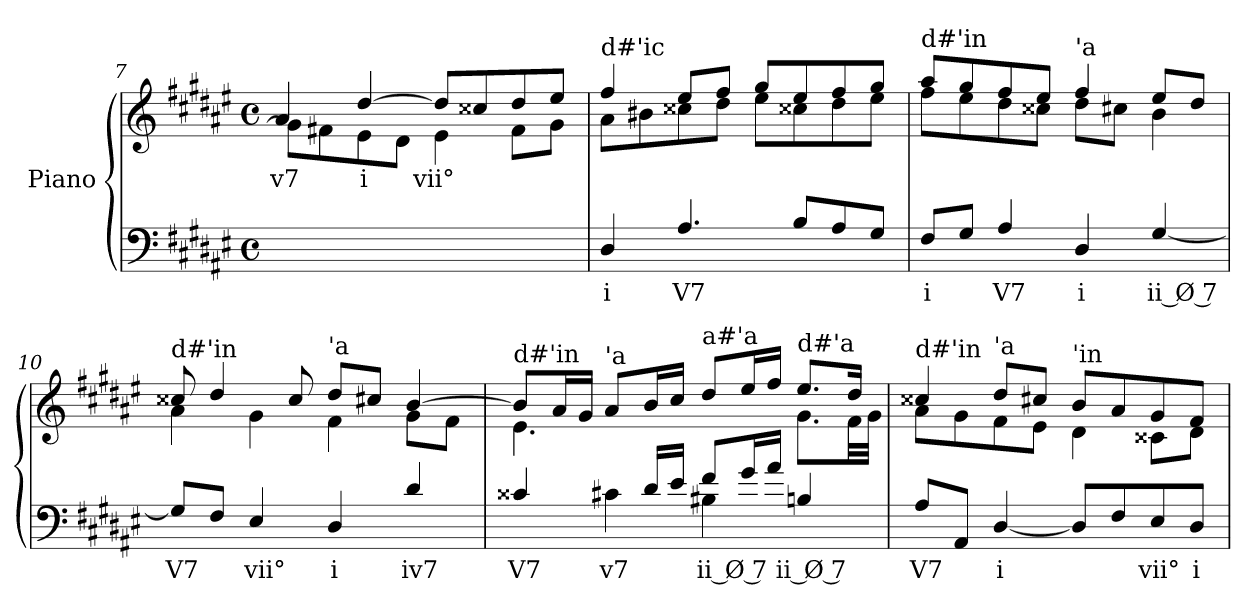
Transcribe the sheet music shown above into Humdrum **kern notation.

**kern	**text	**kern	**text
*part1	*part1	*part1	*part1
*staff2	*staff2	*staff1	*staff1
*I"Piano	*	*	*
*clefF4	*	*clefG2	*
*k[f#c#g#d#a#e#]	*	*k[f#c#g#d#a#e#]	*
*M4/4	*	*M4/4	*
*met(c)	*	*met(c)	*
=7	=7	=7	=7
!	!	!LO:TX:a:t=d#'in	!
!	!	!	!LO:LY:b
*	*	*^	*
1ryy	.	4a#i/	8g#j\L]	v7
.	.	.	8f#Xj\	.
!	!	!	!	!LO:LY:b
.	.	[4dd#i/	8e#j\	i
.	.	.	8d#j\J	.
!	!	!	!	!LO:LY:b
.	.	8dd#i/L]	4e#j\	vii°
.	.	8cc##Xi/	.	.
.	.	8dd#i/	8f#j\L	.
.	.	8ee#i/J	8g#j\J	.
=8	=8	=8	=8	=8
*^	*	*	*	*
!	!	!	!LO:TX:a:t=d#'ic	!	!
!	!	!LO:LY:b	!	!	!
1ryy	4D#Z/	i	4ff#i/	8a#j\L	.
.	.	.	.	8b#Xj\	.
!	!	!LO:LY:b	!	!	!
.	4.A#Z/	V7	8ee#i/L	8cc##Xj\	.
.	.	.	8ff#i/J	8dd#j\J	.
.	.	.	8gg#i/L	8ee#j\L	.
.	8BZ/L	.	8ee#i/	8cc##Xj\	.
.	8A#Z/	.	8ff#i/	8dd#j\	.
.	8G#Z/J	.	8gg#i/J	8ee#j\J	.
=9	=9	=9	=9	=9	=9
!	!	!	!LO:TX:a:t=d#'in	!	!
!	!	!LO:LY:b	!	!	!
1ryy	8F#Z/L	i	8aa#i/L	8ff#j\L	.
.	8G#Z/J	.	8gg#i/	8ee#j\	.
!	!	!LO:LY:b	!	!	!
.	4A#Z/	V7	8ff#i/	8dd#j\	.
.	.	.	8ee#i/J	8cc##Xj\J	.
!	!	!	!LO:TX:a:t='a	!	!
!	!	!LO:LY:b	!	!	!
.	4D#Z/	i	4ff#i/	8dd#j\L	.
.	.	.	.	8cc#Xj\J	.
!	!	!LO:LY:b	!	!	!
.	[4G#Z/	ii Ø 7	8ee#i/L	4bj\	.
.	.	.	8dd#i/J	.	.
!!LO:LB:g=z	!!
=10	=10	=10	=10	=10	=10
!	!	!	!LO:TX:a:t=d#'in	!	!
!	!	!LO:LY:b	!	!	!
1ryy	8G#Z/L]	V7	8cc##Xi/	4a#j\	.
.	8F#Z/J	.	4dd#i/	.	.
!	!	!LO:LY:b	!	!	!
.	4E#Z/	vii°	.	4g#j\	.
.	.	.	8cc##i/	.	.
!	!	!	!LO:TX:a:t='a	!	!
!	!	!LO:LY:b	!	!	!
.	4D#Z/	i	8dd#i/L	4f#j\	.
.	.	.	8cc#Xi/J	.	.
!	!	!LO:LY:b	!	!	!
.	4d#Z/	iv7	[4bi/	8g#j\L	.
.	.	.	.	8f#j\J	.
=11	=11	=11	=11	=11	=11
*	*^	*	*	*	*
!	!	!	!	!LO:TX:a:t=d#'in	!	!
!	!	!	!LO:LY:b	!	!	!
4.ryy	1ryy	4c##XZ/	V7	8bi/L]	4.e#j\	.
.	.	.	.	16a#i/L	.	.
.	.	.	.	16g#i/JJ	.	.
!	!	!	!	!LO:TX:a:t='a	!	!
!	!	!	!LO:LY:b	!	!	!
.	.	4c#XZ\	v7	8a#i/L	.	.
16d#j/LL	.	.	.	16bi/L	4.ryy	.
16e#j/JJ	.	.	.	16cc#i/JJ	.	.
!	!	!	!	!LO:TX:a:t=a#'a	!	!
!	!	!	!LO:LY:b	!	!	!
8f#j/L	.	4B#XZ\	ii Ø 7	8dd#i/L	.	.
16g#j/L	.	.	.	16ee#i/L	.	.
16a#j/JJ	.	.	.	16ff#i/JJ	.	.
!	!	!	!	!LO:TX:a:t=d#'a	!	!
!	!	!	!LO:LY:b	!	!	!
4ryy	.	4BnZ/	ii Ø 7	8.ee#i/L	8.g#j\L	.
.	.	.	.	16dd#i/Jk	32f#j\LL	.
.	.	.	.	.	32g#j\JJJ	.
*	*v	*v	*	*	*	*
=12	=12	=12	=12	=12	=12
!	!	!	!LO:TX:a:t=d#'in	!	!
!	!	!LO:LY:b	!	!	!
1ryy	8A#Z/L	V7	4cc##Xi/	8a#j\L	.
.	8AA#Z/J	.	.	8g#j\	.
!	!	!	!LO:TX:a:t='a	!	!
!	!	!LO:LY:b	!	!	!
.	[4D#Z/	i	8dd#i/L	8f#j\	.
.	.	.	8cc#Xi/J	8e#j\J	.
!	!	!	!LO:TX:a:t='in	!	!
.	8D#Z/L]	.	8bi/L	4d#j\	.
.	8F#Z/	.	8a#i/	.	.
!	!	!LO:LY:b	!	!	!
.	8E#Z/	vii°	8g#i/	8c##Xj\L	.
!	!	!LO:LY:b	!	!	!
.	8D#Z/J	i	8f#i/J	8d#j\J	.
*v	*v	*	*	*	*
*	*	*v	*v	*
=	=	=	=
*-	*-	*-	*-
